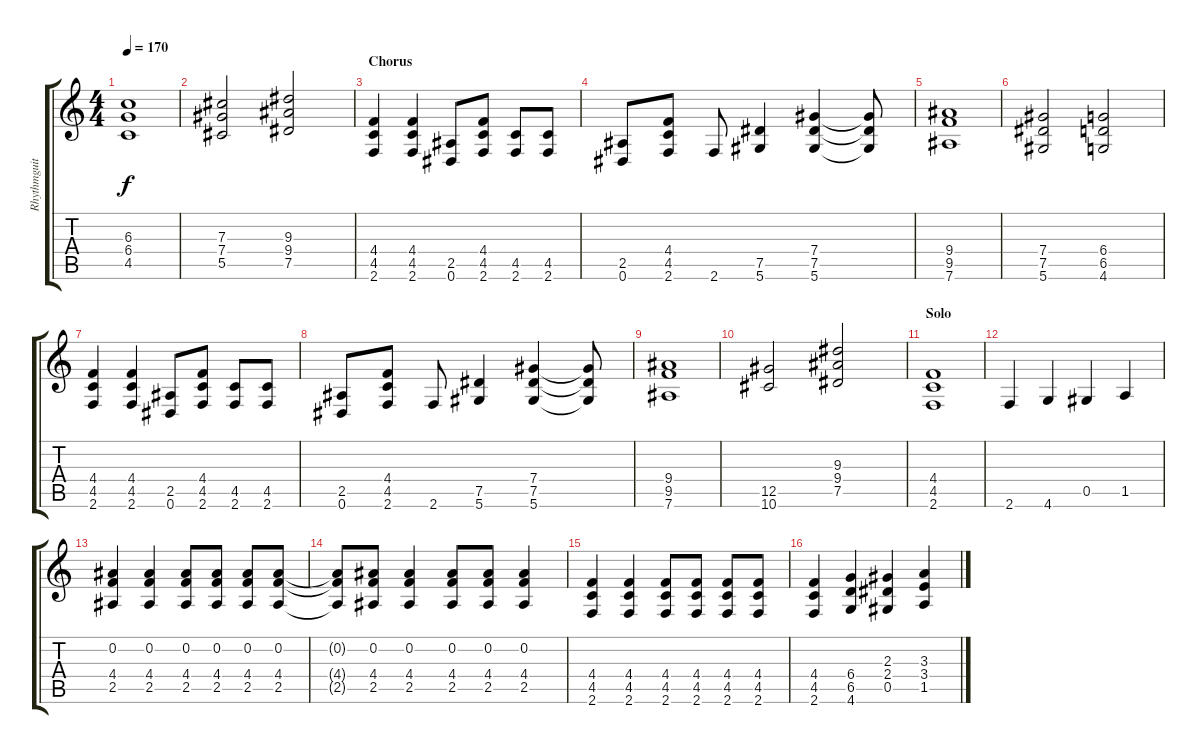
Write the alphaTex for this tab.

\track ("Rhythmguitar" "Rhythmguit") {instrument distortionguitar}
\staff {score tabs}
\tuning (Eb4 Bb3 Gb3 Db3 Ab2 Eb2) {hide}
\ts (4 4)
\tempo 170
\clef g2
\ks c
(6.3 6.4 4.5).1{dy f} |
(7.3 7.4 5.5).2 (9.3 9.4 7.5).2 |
\section ("" "Chorus")
(4.4 4.5 2.6).4 (4.4 4.5 2.6).4 (2.5 0.6).8 (4.4 4.5 2.6).8 (4.5 2.6).8 (4.5 2.6).8 |
(2.5 0.6).8 (4.4 4.5 2.6).8 2.6.8 (7.5 5.6).4 (7.4 7.5 5.6).4 (7.4{t} 7.5{t} 5.6{t}).8 |
(9.4 9.5 7.6).1 |
(7.4 7.5 5.6).2 (6.4 6.5 4.6).2 |
(4.4 4.5 2.6).4 (4.4 4.5 2.6).4 (2.5 0.6).8 (4.4 4.5 2.6).8 (4.5 2.6).8 (4.5 2.6).8 |
(2.5 0.6).8 (4.4 4.5 2.6).8 2.6.8 (7.5 5.6).4 (7.4 7.5 5.6).4 (7.4{t} 7.5{t} 5.6{t}).8 |
(9.4 9.5 7.6).1 |
(12.5 10.6).2 (9.3 9.4 7.5).2 |
\section ("" "Solo")
(4.4 4.5 2.6).1 |
2.6.4 4.6.4 0.5.4 1.5.4 |
(0.2 4.4 2.5).4 (0.2 4.4 2.5).4 (0.2 4.4 2.5).8 (0.2 4.4 2.5).8 (0.2 4.4 2.5).8 (0.2 4.4 2.5).8 |
(0.2{t} 4.4{t} 2.5{t}).8 (0.2 4.4 2.5).8 (0.2 4.4 2.5).4 (0.2 4.4 2.5).8 (0.2 4.4 2.5).8 (0.2 4.4 2.5).4 |
(4.4 4.5 2.6).4 (4.4 4.5 2.6).4 (4.4 4.5 2.6).8 (4.4 4.5 2.6).8 (4.4 4.5 2.6).8 (4.4 4.5 2.6).8 |
(4.4 4.5 2.6).4 (6.4 6.5 4.6).4 (2.3 2.4 0.5).4 (3.3 3.4 1.5).4
